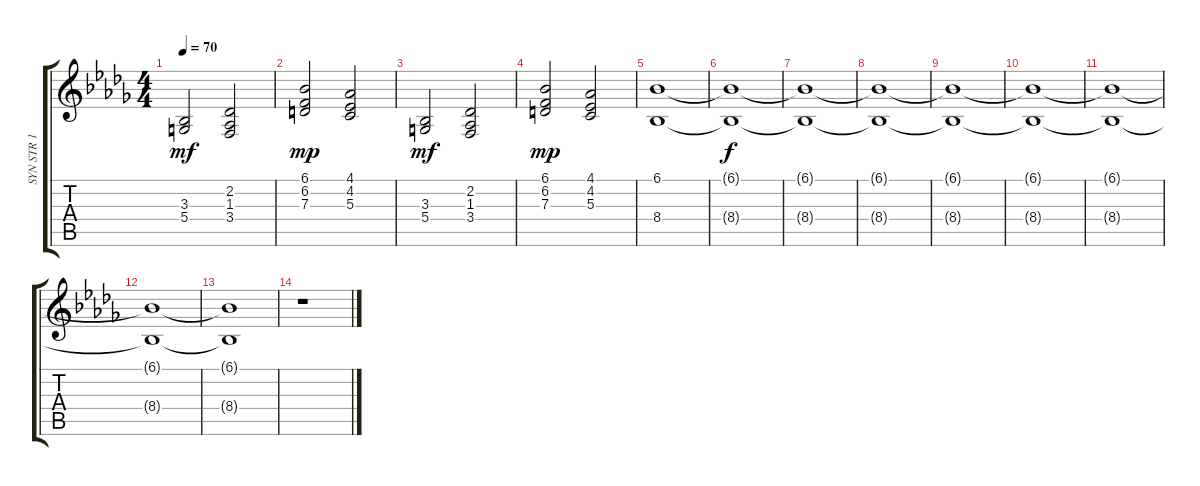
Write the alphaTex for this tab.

\track ("SYN STR 1" "SYN STR 1") {instrument synthstrings1}
\staff {score tabs}
\tuning (E4 B3 G3 D3 A2 E2) {hide}
\ts (4 4)
\tempo 70
\clef g2
\ks bbminor
(3.3 5.4).2{dy mf} (2.2 1.3 3.4).2 |
(6.1 6.2 7.3).2{dy mp} (4.1 4.2 5.3).2 |
(3.3 5.4).2{dy mf} (2.2 1.3 3.4).2 |
(6.1 6.2 7.3).2{dy mp} (4.1 4.2 5.3).2 |
(6.1 8.4).1 |
(6.1{t} 8.4{t}).1{dy f} |
(6.1{t} 8.4{t}).1 |
(6.1{t} 8.4{t}).1 |
(6.1{t} 8.4{t}).1 |
(6.1{t} 8.4{t}).1 |
(6.1{t} 8.4{t}).1 |
(6.1{t} 8.4{t}).1 |
(6.1{t} 8.4{t}).1 |
r.1
